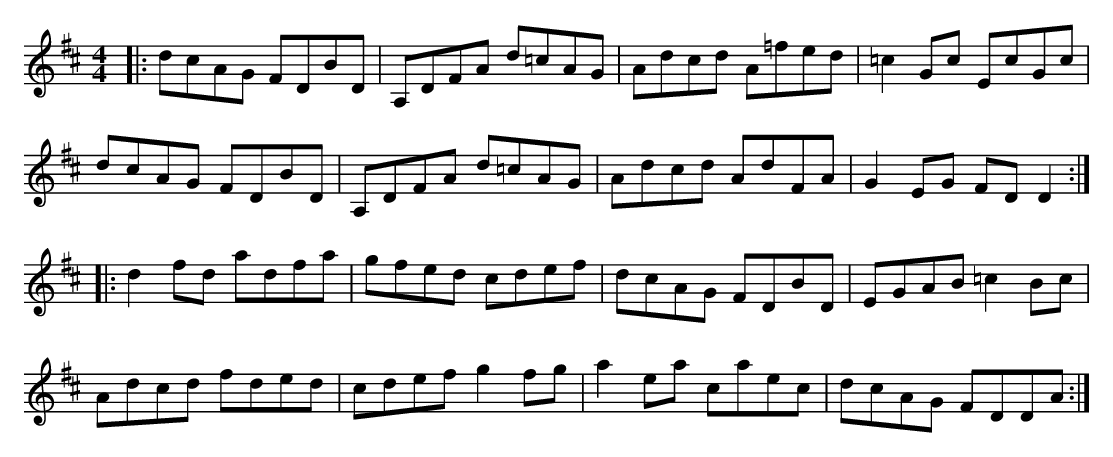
X:1
M:4/4
K:D
|:dcAG FDBD|A,DFA d=cAG|Adcd A=fed|=c2Gc EcGc|
dcAG FDBD|A,DFA d=cAG|Adcd AdFA|G2EG FDD2:|
|:d2fd adfa|gfed cdef|dcAG FDBD|EGAB =c2Bc|
Adcd fded|cdef g2fg|a2ea caec|dcAG FDDA:|
